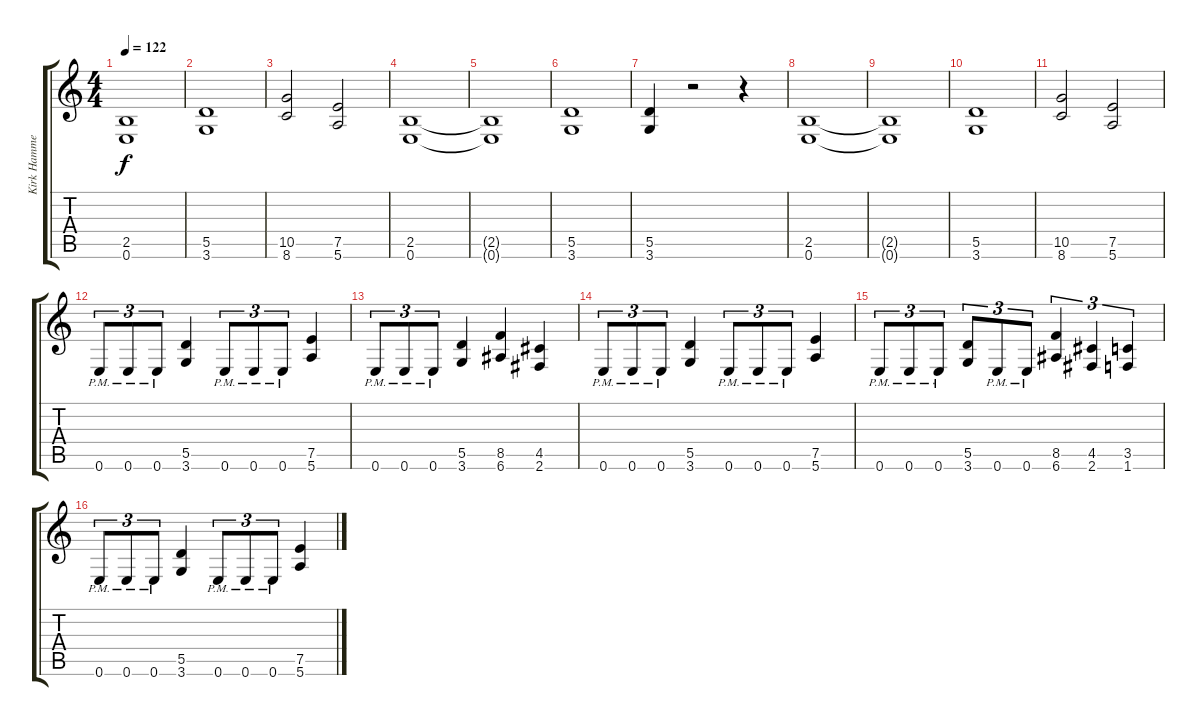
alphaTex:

\track ("Kirk Hammett" "Kirk Hamme") {instrument distortionguitar}
\staff {score tabs}
\tuning (E4 B3 G3 D3 A2 E2) {hide}
\ts (4 4)
\tempo 122
\clef g2
\ks c
(2.5{t} 0.6{t}).1{dy f} |
(5.5 3.6).1 |
(10.5 8.6).2 (7.5 5.6).2 |
(2.5 0.6).1 |
(2.5{t} 0.6{t}).1 |
(5.5 3.6).1 |
(5.5 3.6).4 r.2 r.4 |
(2.5 0.6).1 |
(2.5{t} 0.6{t}).1 |
(5.5 3.6).1 |
(10.5 8.6).2 (7.5 5.6).2 |
0.6{pm}.8{tu (3 2)} 0.6{pm}.8{tu (3 2)} 0.6{pm}.8{tu (3 2)} (5.5 3.6).4 0.6{pm}.8{tu (3 2)} 0.6{pm}.8{tu (3 2)} 0.6{pm}.8{tu (3 2)} (7.5 5.6).4 |
0.6{pm}.8{tu (3 2)} 0.6{pm}.8{tu (3 2)} 0.6{pm}.8{tu (3 2)} (5.5 3.6).4 (8.5 6.6).4 (4.5 2.6).4 |
0.6{pm}.8{tu (3 2)} 0.6{pm}.8{tu (3 2)} 0.6{pm}.8{tu (3 2)} (5.5 3.6).4 0.6{pm}.8{tu (3 2)} 0.6{pm}.8{tu (3 2)} 0.6{pm}.8{tu (3 2)} (7.5 5.6).4 |
0.6{pm}.8{tu (3 2)} 0.6{pm}.8{tu (3 2)} 0.6{pm}.8{tu (3 2)} (5.5 3.6).8{tu (3 2)} 0.6{pm}.8{tu (3 2)} 0.6{pm}.8{tu (3 2)} (8.5 6.6).4{tu (3 2)} (4.5 2.6).4{tu (3 2)} (3.5 1.6).4{tu (3 2)} |
0.6{pm}.8{tu (3 2)} 0.6{pm}.8{tu (3 2)} 0.6{pm}.8{tu (3 2)} (5.5 3.6).4 0.6{pm}.8{tu (3 2)} 0.6{pm}.8{tu (3 2)} 0.6{pm}.8{tu (3 2)} (7.5 5.6).4
